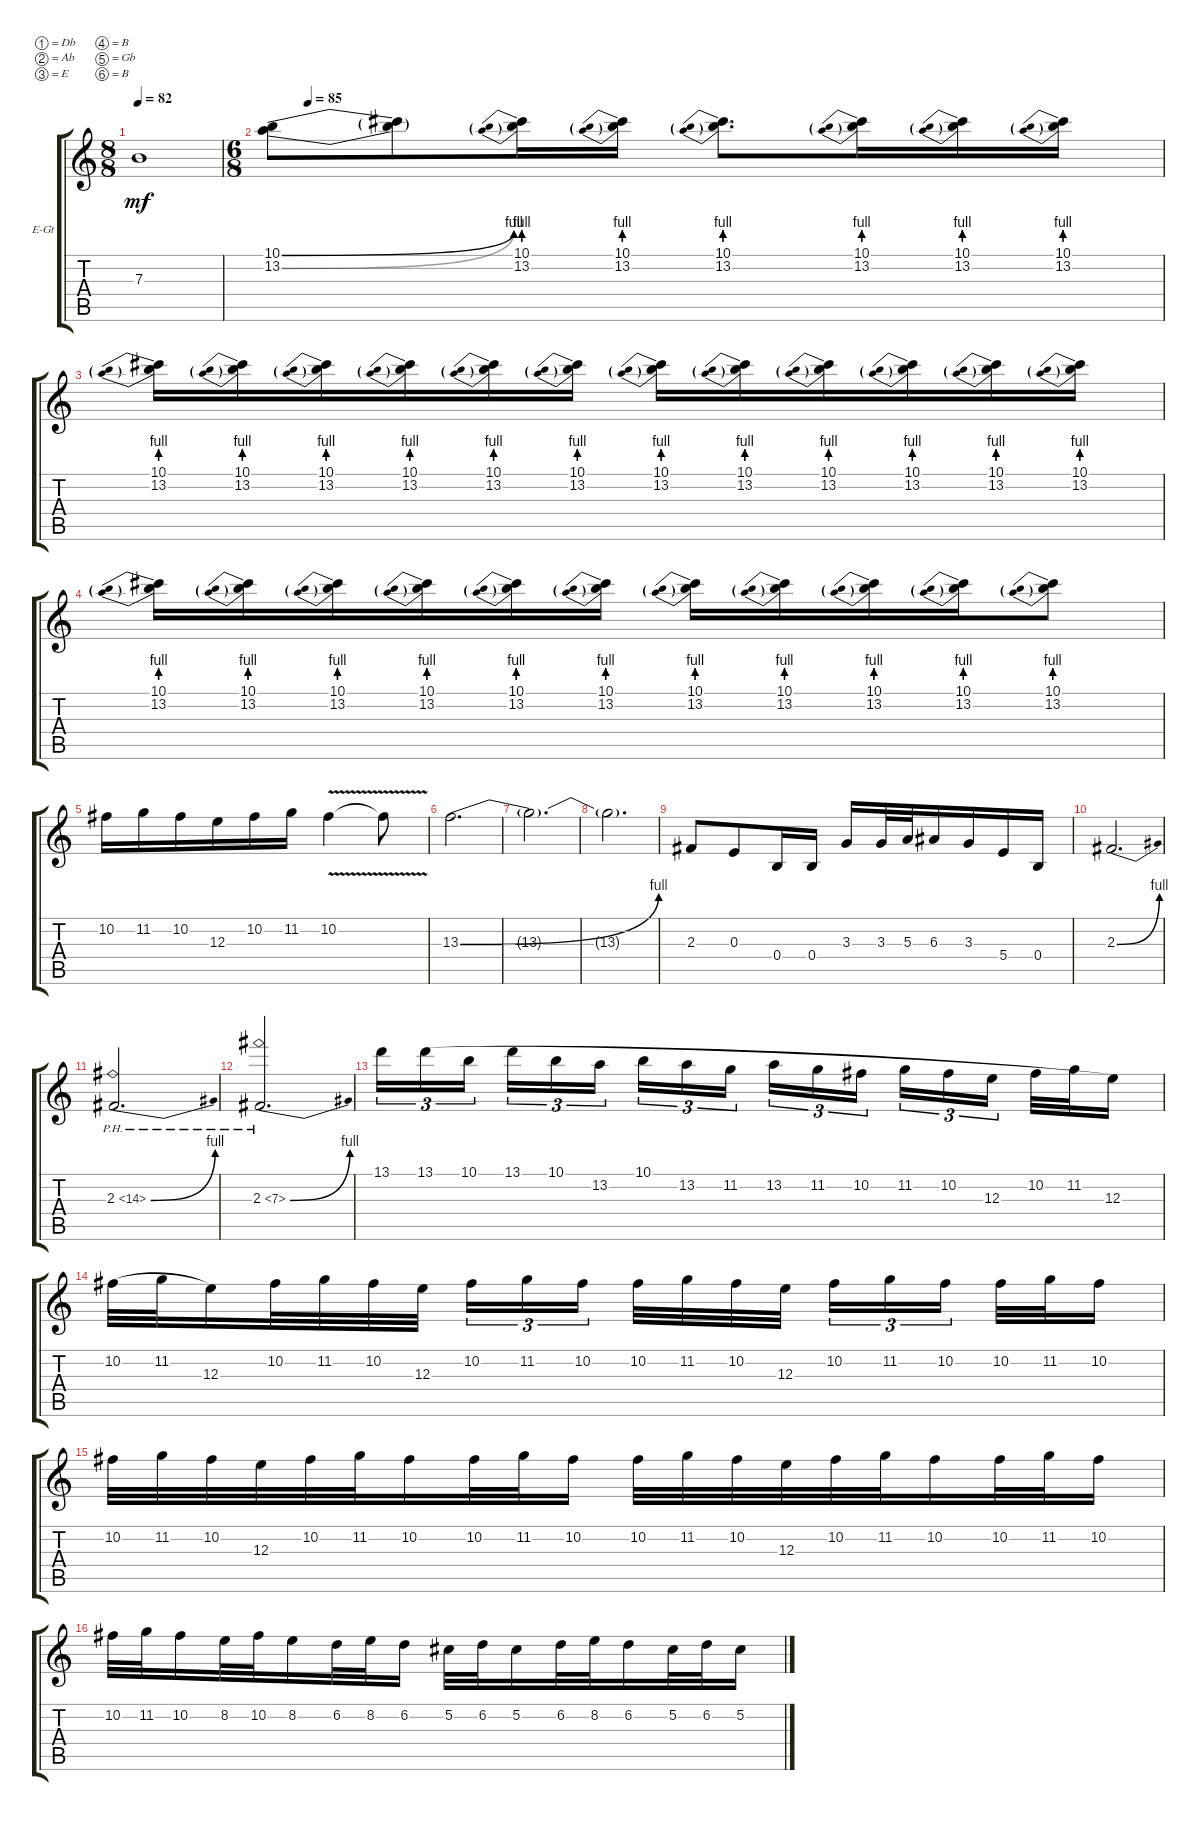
\defaultSystemsLayout 4
\bracketExtendMode groupsimilarinstruments
\firstSystemTrackNameOrientation horizontal
\otherSystemsTrackNameOrientation horizontal
\track ("Mick Thomson" "E-Gt") {instrument distortionguitar}
\staff {score tabs}
\tuning (Db4 Ab3 E3 B2 Gb2 B1)
\ts (8 8)
\tempo 82
\clef g2
\ks c
7.3{t}.1{dy mf} |
\ts (6 8)
\tempo (85 0.0465116)
(10.1{be (bend 0 0 29.4 4)} 13.2{be (bend 0 0 29.4 4)}).8 (13.2{t} 10.1{t}).8 (10.1{be (prebend 0 4 60 4)} 13.2{be (prebend 0 4 60 4)}).16 (10.1{be (prebend 0 4 60 4)} 13.2{be (prebend 0 4 60 4)}).16 (10.1{be (prebend 0 4 60 4)} 13.2{be (prebend 0 4 60 4)}).8{d} (10.1{be (prebend 0 4 60 4)} 13.2{be (prebend 0 4 60 4)}).16 (10.1{be (prebend 0 4 60 4)} 13.2{be (prebend 0 4 60 4)}).16 (10.1{be (prebend 0 4 60 4)} 13.2{be (prebend 0 4 60 4)}).16 |
(10.1{be (prebend 0 4 60 4)} 13.2{be (prebend 0 4 60 4)}).16 (10.1{be (prebend 0 4 60 4)} 13.2{be (prebend 0 4 60 4)}).16 (10.1{be (prebend 0 4 60 4)} 13.2{be (prebend 0 4 60 4)}).16 (10.1{be (prebend 0 4 60 4)} 13.2{be (prebend 0 4 60 4)}).16 (10.1{be (prebend 0 4 60 4)} 13.2{be (prebend 0 4 60 4)}).16 (10.1{be (prebend 0 4 60 4)} 13.2{be (prebend 0 4 60 4)}).16 (10.1{be (prebend 0 4 60 4)} 13.2{be (prebend 0 4 60 4)}).16 (10.1{be (prebend 0 4 60 4)} 13.2{be (prebend 0 4 60 4)}).16 (10.1{be (prebend 0 4 60 4)} 13.2{be (prebend 0 4 60 4)}).16 (10.1{be (prebend 0 4 60 4)} 13.2{be (prebend 0 4 60 4)}).16 (10.1{be (prebend 0 4 60 4)} 13.2{be (prebend 0 4 60 4)}).16 (10.1{be (prebend 0 4 60 4)} 13.2{be (prebend 0 4 60 4)}).16 |
(10.1{be (prebend 0 4 60 4)} 13.2{be (prebend 0 4 60 4)}).16 (10.1{be (prebend 0 4 60 4)} 13.2{be (prebend 0 4 60 4)}).16 (10.1{be (prebend 0 4 60 4)} 13.2{be (prebend 0 4 60 4)}).16 (10.1{be (prebend 0 4 60 4)} 13.2{be (prebend 0 4 60 4)}).16 (10.1{be (prebend 0 4 60 4)} 13.2{be (prebend 0 4 60 4)}).16 (10.1{be (prebend 0 4 60 4)} 13.2{be (prebend 0 4 60 4)}).16 (10.1{be (prebend 0 4 60 4)} 13.2{be (prebend 0 4 60 4)}).16 (10.1{be (prebend 0 4 60 4)} 13.2{be (prebend 0 4 60 4)}).16 (10.1{be (prebend 0 4 60 4)} 13.2{be (prebend 0 4 60 4)}).16 (10.1{be (prebend 0 4 60 4)} 13.2{be (prebend 0 4 60 4)}).16 (10.1{be (prebend 0 4 60 4)} 13.2{be (prebend 0 4 60 4)}).8 |
10.2.16 11.2.16 10.2.16 12.3.16 10.2.16 11.2.16 10.2{v}.4 10.2{t}.8 |
13.3{be (bend 0 0 60 4)}.2{d} |
13.3{t}.2{d} |
13.3{t}.2{d} |
2.3.8 0.3.8 0.4.16 0.4.16 3.3.16 3.3.32 5.3.32 6.3.16 3.3.16 5.4.16 0.4.16 |
2.3{be (bend 0 0 60 4)}.2{d} |
2.3{be (bend 0 0 60 4) ph 12}.2{d} |
2.3{be (bend 0 0 60 4) ph 5}.2{d} |
13.1.16{tu (3 2)} 13.1.16{tu (3 2) legatoorigin} 10.1.16{tu (3 2) legatoorigin} 13.1.16{tu (3 2) legatoorigin} 10.1.16{tu (3 2) legatoorigin} 13.2.16{tu (3 2) legatoorigin} 10.1.16{tu (3 2) legatoorigin} 13.2.16{tu (3 2) legatoorigin} 11.2.16{tu (3 2) legatoorigin} 13.2.16{tu (3 2) legatoorigin} 11.2.16{tu (3 2) legatoorigin} 10.2.16{tu (3 2) legatoorigin} 11.2.16{tu (3 2) legatoorigin} 10.2.16{tu (3 2) legatoorigin} 12.3.16{tu (3 2) legatoorigin} 10.2.32{legatoorigin} 11.2.32{legatoorigin} 12.3.16 |
10.2.32{legatoorigin} 11.2.32{legatoorigin} 12.3.16 10.2.32 11.2.32 10.2.32 12.3.32 10.2.16{tu (3 2)} 11.2.16{tu (3 2)} 10.2.16{tu (3 2)} 10.2.32 11.2.32 10.2.32 12.3.32 10.2.16{tu (3 2)} 11.2.16{tu (3 2)} 10.2.16{tu (3 2)} 10.2.32 11.2.32 10.2.16 |
10.2.32 11.2.32 10.2.32 12.3.32 10.2.32 11.2.32 10.2.16 10.2.32 11.2.32 10.2.16 10.2.32 11.2.32 10.2.32 12.3.32 10.2.32 11.2.32 10.2.16 10.2.32 11.2.32 10.2.16 |
10.2.32 11.2.32 10.2.16 8.2.32 10.2.32 8.2.16 6.2.32 8.2.32 6.2.16 5.2.32 6.2.32 5.2.16 6.2.32 8.2.32 6.2.16 5.2.32 6.2.32 5.2.16
